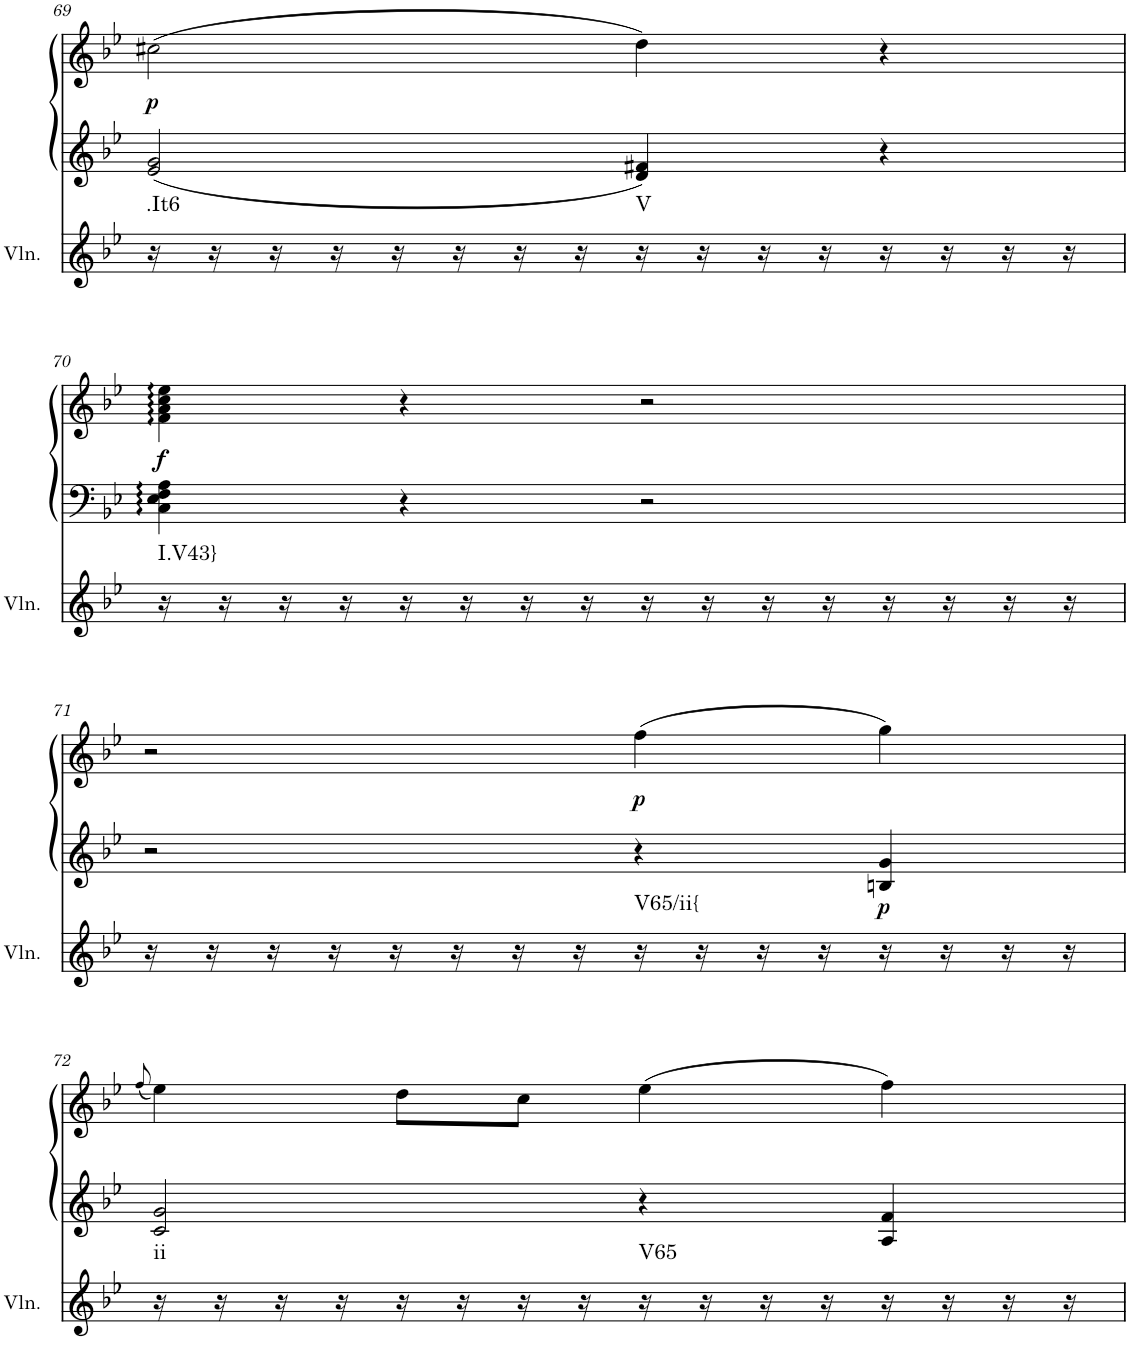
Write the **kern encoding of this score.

**kern	**harte	**kern	**kern	**dynam
*part2	*part2	*part1	*part1	*part1
*staff3	*	*staff2	*staff1	*staff1/2
*I"Violin	*	*I"Klavier linke Hand	*	*
*I'Vln.	*	*	*	*
!!LO:PB:g=z
*clefG2	*	*clefF4	*clefG2	*
*k[b-e-]	*	*k[b-e-]	*k[b-e-]	*
*M2/2	*	*M2/2	*M2/2	*
*met(c|)	*	*met(c|)	*met(c|)	*
=69	=69	=69	=69	=69
!	!LO:H:kt=.It6	!	!	!LO:DY:b
16r	N	2e-/ 2g/	(2cc#X\	p
16r	.	.	.	.
16r	.	.	.	.
16r	.	.	.	.
16r	.	.	.	.
16r	.	.	.	.
16r	.	.	.	.
16r	.	.	.	.
!	!LO:H:kt=V	!	!	!
16r	N	4d/ 4f#X/	4dd\)	.
16r	.	.	.	.
16r	.	.	.	.
16r	.	.	.	.
16r	.	4r	4r	.
16r	.	.	.	.
16r	.	.	.	.
16r	.	.	.	.
!!LO:LB:g=z
=70	=70	=70	=70	=70
!	!LO:H:kt=I.V43}	!	!	!LO:DY:b
16r	N	4C\ 4E-\ 4F\ 4A\	4f\ 4a\ 4cc\ 4ee-\	f
16r	.	.	.	.
16r	.	.	.	.
16r	.	.	.	.
16r	.	4r	4r	.
16r	.	.	.	.
16r	.	.	.	.
16r	.	.	.	.
16r	.	2r	2r	.
16r	.	.	.	.
16r	.	.	.	.
16r	.	.	.	.
16r	.	.	.	.
16r	.	.	.	.
16r	.	.	.	.
16r	.	.	.	.
!!LO:LB:g=z
=71	=71	=71	=71	=71
16r	.	2r	2r	.
16r	.	.	.	.
16r	.	.	.	.
16r	.	.	.	.
16r	.	.	.	.
16r	.	.	.	.
16r	.	.	.	.
16r	.	.	.	.
!	!LO:H:kt=V65/ii{	!	!	!LO:DY:b
16r	N	4r	(4ff\	p
16r	.	.	.	.
16r	.	.	.	.
16r	.	.	.	.
!	!	!	!	!LO:DY:b=2
16r	.	4Bn/ 4g/	4gg\)	p
16r	.	.	.	.
16r	.	.	.	.
16r	.	.	.	.
!!LO:LB:g=z
=72	=72	=72	=72	=72
.	.	.	(8qff/	.
!	!LO:H:kt=ii	!	!	!
16r	N	2c/ 2g/	4ee-\)	.
16r	.	.	.	.
16r	.	.	.	.
16r	.	.	.	.
16r	.	.	8dd\L	.
16r	.	.	.	.
16r	.	.	8cc\J	.
16r	.	.	.	.
!	!LO:H:kt=V65	!	!	!
16r	N	4r	(4ee-\	.
16r	.	.	.	.
16r	.	.	.	.
16r	.	.	.	.
16r	.	4A/ 4f/	4ff\)	.
16r	.	.	.	.
16r	.	.	.	.
16r	.	.	.	.
=	=	=	=	=
*-	*-	*-	*-	*-
